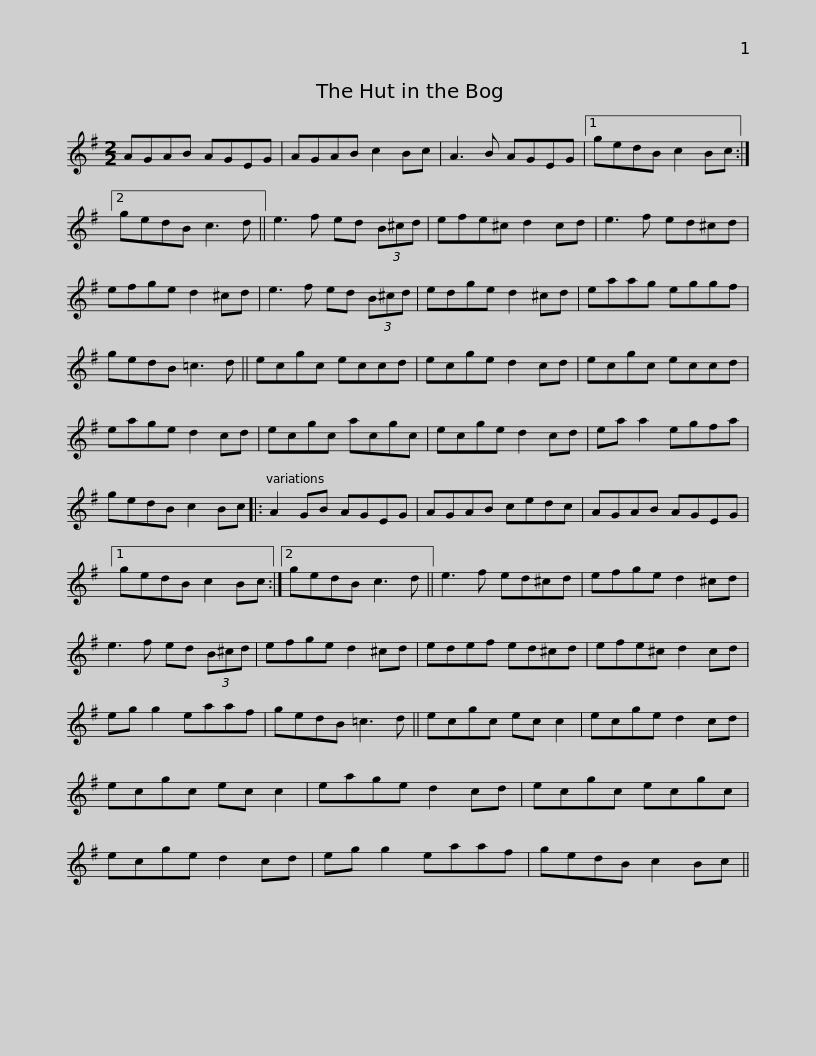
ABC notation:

X:1
L:1/8
M:2/2
I:linebreak $
K:G
V:1 treble
V:1
 AGAB AGEG | AGAB c2 Bc | A3 B AGEG |1 gedB c2 Bc :|2 gedB c3 d || %5
 e3 f ed (3B^cd |$ efe^c d2 cd | e3 f ed^cd | efge d2 ^cd | e3 f ed (3B^cd | %10
 edge d2 ^cd |$ eaag eggf | gedB =c3 d || ecgc eccd | ecge d2 cd | %15
 ecgc eccd | eage d2 cd |$ ecgc acgc | ecge d2 cd | ea a2 egfa | %20
 gedB c2 Bc |: A2 GB AGEG | AGAB cedc |$ AGAB AGEG |1 gedB c2 Bc :|2 %25
 gedB c3 d || e3 f ed^cd | efge d2 ^cd | e3 f ed (3B^cd |$ efge d2 ^cd | %30
 edef ed^cd | efe^c d2 cd | eg g2 eaaf | gedB =c3 d || ecgc ec c2 |$ %35
 ecge d2 cd | ecgc ec c2 | eage d2 cd | ecgc ecgc | ecge d2 cd | %40
 eg g2 eaaf |$ gedB c2 Bc || %42
